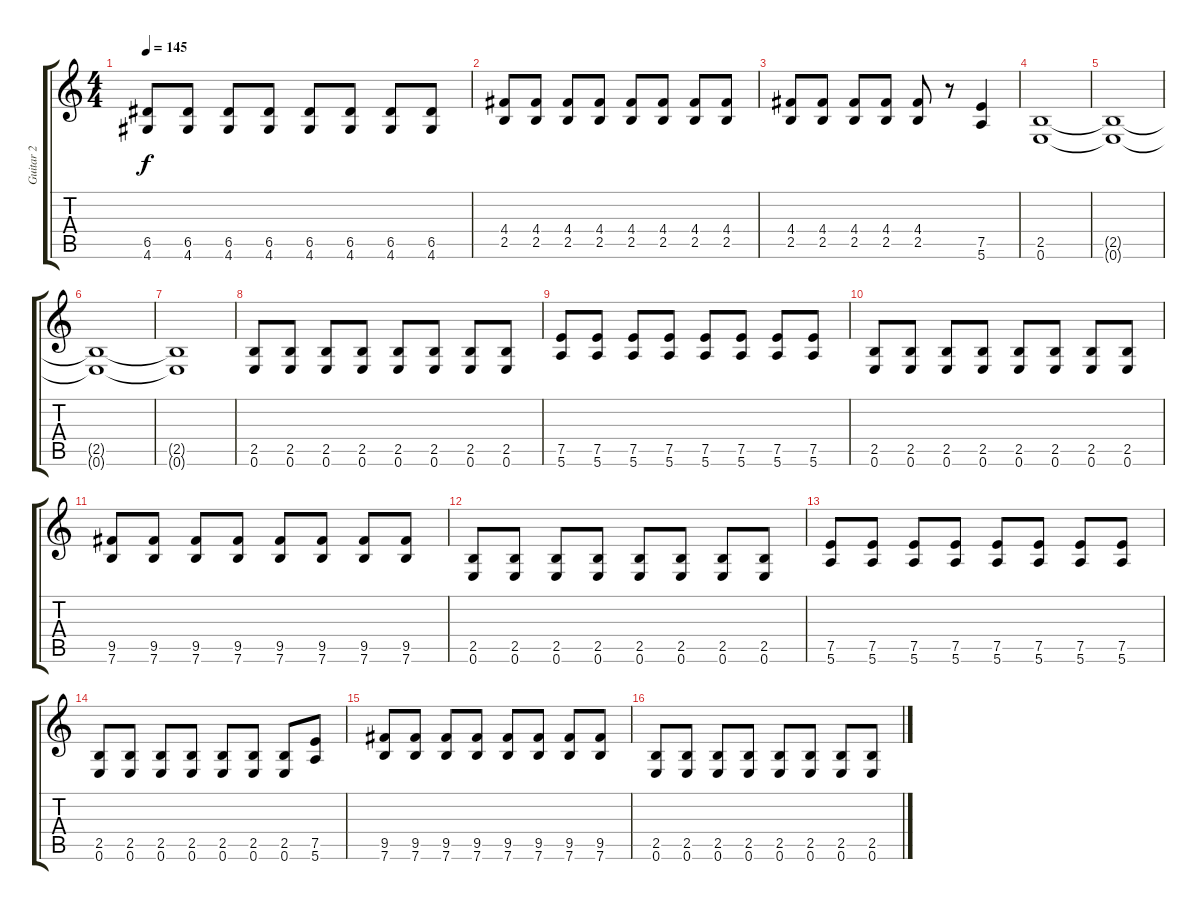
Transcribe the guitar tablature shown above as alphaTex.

\track ("Guitar 2" "Guitar 2") {instrument overdrivenguitar}
\staff {score tabs}
\tuning (E4 B3 G3 D3 A2 E2) {hide}
\ts (4 4)
\tempo 145
\clef g2
\ks c
(6.5 4.6).8{dy f} (6.5 4.6).8 (6.5 4.6).8 (6.5 4.6).8 (6.5 4.6).8 (6.5 4.6).8 (6.5 4.6).8 (6.5 4.6).8 |
(4.4 2.5).8 (4.4 2.5).8 (4.4 2.5).8 (4.4 2.5).8 (4.4 2.5).8 (4.4 2.5).8 (4.4 2.5).8 (4.4 2.5).8 |
(4.4 2.5).8 (4.4 2.5).8 (4.4 2.5).8 (4.4 2.5).8 (4.4 2.5).8 r.8 (7.5 5.6).4 |
(2.5 0.6).1 |
(2.5{t} 0.6{t}).1 |
(2.5{t} 0.6{t}).1 |
(2.5{t} 0.6{t}).1 |
(2.5 0.6).8 (2.5 0.6).8 (2.5 0.6).8 (2.5 0.6).8 (2.5 0.6).8 (2.5 0.6).8 (2.5 0.6).8 (2.5 0.6).8 |
(7.5 5.6).8 (7.5 5.6).8 (7.5 5.6).8 (7.5 5.6).8 (7.5 5.6).8 (7.5 5.6).8 (7.5 5.6).8 (7.5 5.6).8 |
(2.5 0.6).8 (2.5 0.6).8 (2.5 0.6).8 (2.5 0.6).8 (2.5 0.6).8 (2.5 0.6).8 (2.5 0.6).8 (2.5 0.6).8 |
(9.5 7.6).8 (9.5 7.6).8 (9.5 7.6).8 (9.5 7.6).8 (9.5 7.6).8 (9.5 7.6).8 (9.5 7.6).8 (9.5 7.6).8 |
(2.5 0.6).8 (2.5 0.6).8 (2.5 0.6).8 (2.5 0.6).8 (2.5 0.6).8 (2.5 0.6).8 (2.5 0.6).8 (2.5 0.6).8 |
(7.5 5.6).8 (7.5 5.6).8 (7.5 5.6).8 (7.5 5.6).8 (7.5 5.6).8 (7.5 5.6).8 (7.5 5.6).8 (7.5 5.6).8 |
(2.5 0.6).8 (2.5 0.6).8 (2.5 0.6).8 (2.5 0.6).8 (2.5 0.6).8 (2.5 0.6).8 (2.5 0.6).8 (7.5 5.6).8 |
(9.5 7.6).8 (9.5 7.6).8 (9.5 7.6).8 (9.5 7.6).8 (9.5 7.6).8 (9.5 7.6).8 (9.5 7.6).8 (9.5 7.6).8 |
(2.5 0.6).8 (2.5 0.6).8 (2.5 0.6).8 (2.5 0.6).8 (2.5 0.6).8 (2.5 0.6).8 (2.5 0.6).8 (2.5 0.6).8
